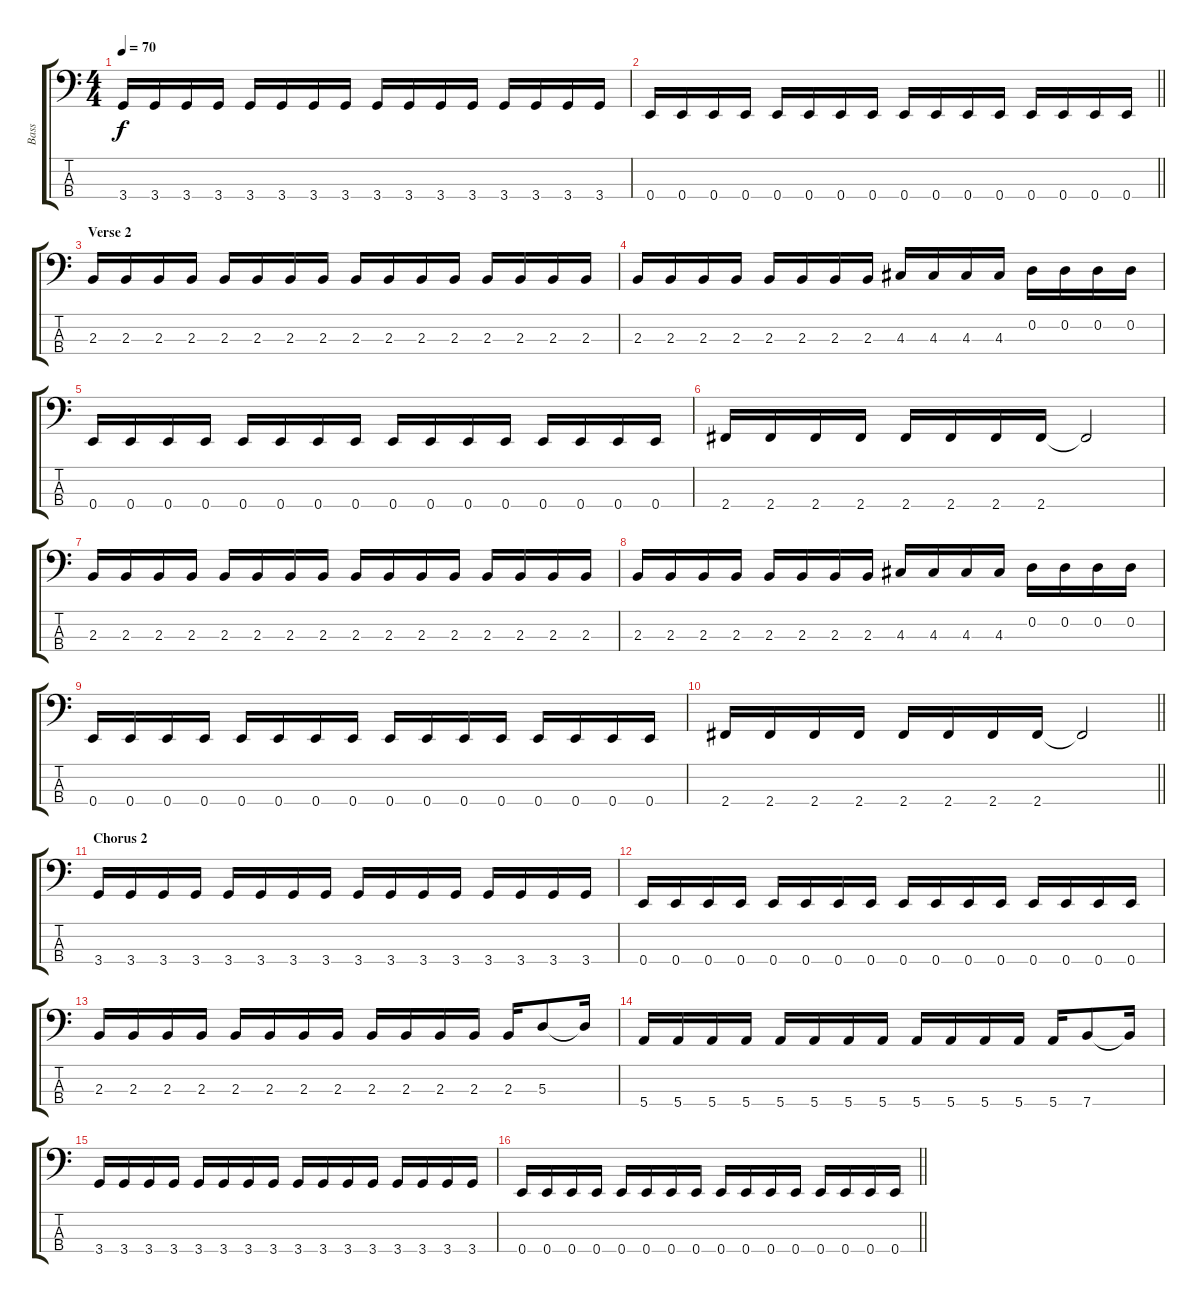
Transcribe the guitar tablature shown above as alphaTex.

\track ("Bass" "Bass") {instrument electricbassfinger}
\staff {score tabs}
\tuning (G2 D2 A1 E1) {hide}
\ts (4 4)
\tempo 70
\clef f4
\ks c
3.4.16{dy f} 3.4.16 3.4.16 3.4.16 3.4.16 3.4.16 3.4.16 3.4.16 3.4.16 3.4.16 3.4.16 3.4.16 3.4.16 3.4.16 3.4.16 3.4.16 |
\barLineRight lightlight
0.4.16 0.4.16 0.4.16 0.4.16 0.4.16 0.4.16 0.4.16 0.4.16 0.4.16 0.4.16 0.4.16 0.4.16 0.4.16 0.4.16 0.4.16 0.4.16 |
\section ("" "Verse 2")
2.3.16 2.3.16 2.3.16 2.3.16 2.3.16 2.3.16 2.3.16 2.3.16 2.3.16 2.3.16 2.3.16 2.3.16 2.3.16 2.3.16 2.3.16 2.3.16 |
2.3.16 2.3.16 2.3.16 2.3.16 2.3.16 2.3.16 2.3.16 2.3.16 4.3.16 4.3.16 4.3.16 4.3.16 0.2.16 0.2.16 0.2.16 0.2.16 |
0.4.16 0.4.16 0.4.16 0.4.16 0.4.16 0.4.16 0.4.16 0.4.16 0.4.16 0.4.16 0.4.16 0.4.16 0.4.16 0.4.16 0.4.16 0.4.16 |
2.4.16 2.4.16 2.4.16 2.4.16 2.4.16 2.4.16 2.4.16 2.4.16 2.4{t}.2 |
2.3.16 2.3.16 2.3.16 2.3.16 2.3.16 2.3.16 2.3.16 2.3.16 2.3.16 2.3.16 2.3.16 2.3.16 2.3.16 2.3.16 2.3.16 2.3.16 |
2.3.16 2.3.16 2.3.16 2.3.16 2.3.16 2.3.16 2.3.16 2.3.16 4.3.16 4.3.16 4.3.16 4.3.16 0.2.16 0.2.16 0.2.16 0.2.16 |
0.4.16 0.4.16 0.4.16 0.4.16 0.4.16 0.4.16 0.4.16 0.4.16 0.4.16 0.4.16 0.4.16 0.4.16 0.4.16 0.4.16 0.4.16 0.4.16 |
\barLineRight lightlight
2.4.16 2.4.16 2.4.16 2.4.16 2.4.16 2.4.16 2.4.16 2.4.16 2.4{t}.2 |
\section ("" "Chorus 2")
3.4.16 3.4.16 3.4.16 3.4.16 3.4.16 3.4.16 3.4.16 3.4.16 3.4.16 3.4.16 3.4.16 3.4.16 3.4.16 3.4.16 3.4.16 3.4.16 |
0.4.16 0.4.16 0.4.16 0.4.16 0.4.16 0.4.16 0.4.16 0.4.16 0.4.16 0.4.16 0.4.16 0.4.16 0.4.16 0.4.16 0.4.16 0.4.16 |
2.3.16 2.3.16 2.3.16 2.3.16 2.3.16 2.3.16 2.3.16 2.3.16 2.3.16 2.3.16 2.3.16 2.3.16 2.3.16 5.3.8 5.3{t}.16 |
5.4.16 5.4.16 5.4.16 5.4.16 5.4.16 5.4.16 5.4.16 5.4.16 5.4.16 5.4.16 5.4.16 5.4.16 5.4.16 7.4.8 7.4{t}.16 |
3.4.16 3.4.16 3.4.16 3.4.16 3.4.16 3.4.16 3.4.16 3.4.16 3.4.16 3.4.16 3.4.16 3.4.16 3.4.16 3.4.16 3.4.16 3.4.16 |
\barLineRight lightlight
0.4.16 0.4.16 0.4.16 0.4.16 0.4.16 0.4.16 0.4.16 0.4.16 0.4.16 0.4.16 0.4.16 0.4.16 0.4.16 0.4.16 0.4.16 0.4.16
